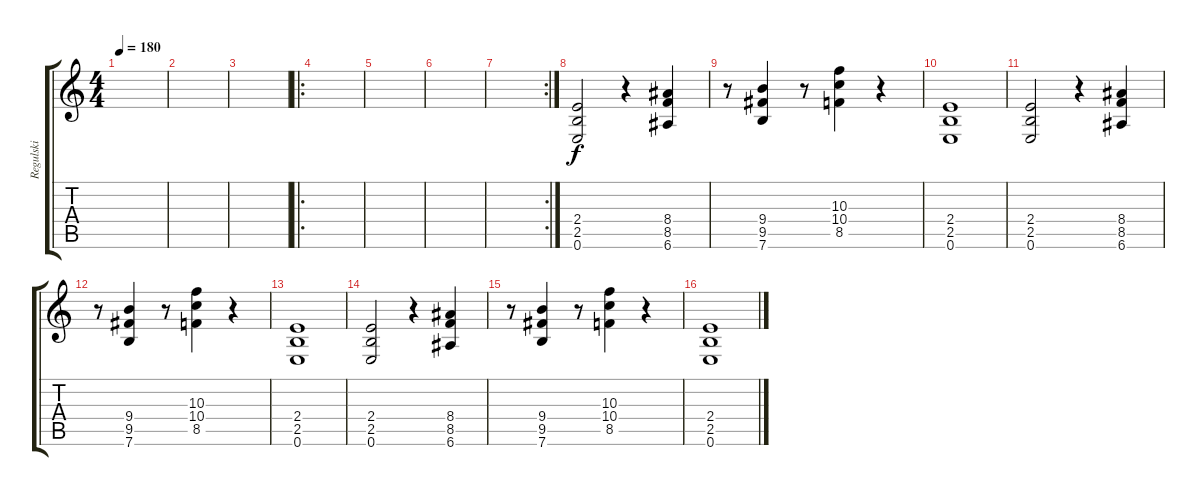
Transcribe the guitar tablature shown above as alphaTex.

\track ("Regulski" "Regulski") {instrument overdrivenguitar}
\staff {score tabs}
\tuning (E4 B3 G3 D3 A2 E2) {hide}
\ts (4 4)
\tempo 180
\clef g2
\ks c
|
|
|
\ro
|
|
|
\rc 2
|
(2.4 2.5 0.6).2 r.4 (8.4 8.5 6.6).4 |
r.8 (9.4 9.5 7.6).4 r.8 (10.3 10.4 8.5).4 r.4 |
(2.4 2.5 0.6).1 |
(2.4 2.5 0.6).2 r.4 (8.4 8.5 6.6).4 |
r.8 (9.4 9.5 7.6).4 r.8 (10.3 10.4 8.5).4 r.4 |
(2.4 2.5 0.6).1 |
(2.4 2.5 0.6).2 r.4 (8.4 8.5 6.6).4 |
r.8 (9.4 9.5 7.6).4 r.8 (10.3 10.4 8.5).4 r.4 |
(2.4 2.5 0.6).1
